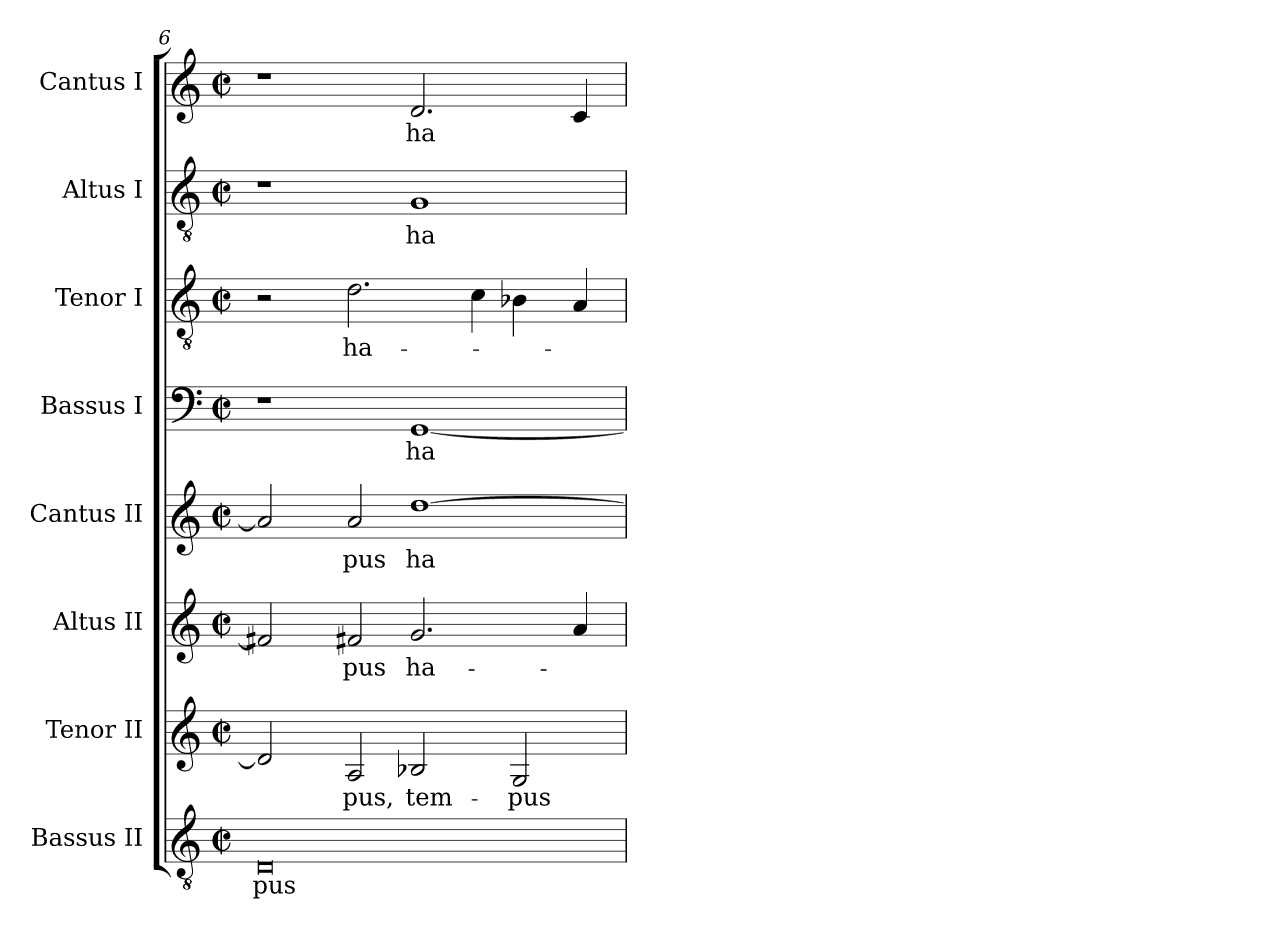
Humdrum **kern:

**kern	**text	**kern	**text	**kern	**text	**kern	**text	**kern	**text	**kern	**text	**kern	**text	**kern	**text
*part8	*part8	*part7	*part7	*part6	*part6	*part5	*part5	*part4	*part4	*part3	*part3	*part2	*part2	*part1	*part1
*staff8	*staff8	*staff7	*staff7	*staff6	*staff6	*staff5	*staff5	*staff4	*staff4	*staff3	*staff3	*staff2	*staff2	*staff1	*staff1
*I"Bassus II	*	*I"Tenor II	*	*I"Altus II	*	*I"Cantus II	*	*I"Bassus I	*	*I"Tenor I	*	*I"Altus I	*	*I"Cantus I	*
!!LO:LB:g=z
*clefGv2	*	*clefG2	*	*clefG2	*	*clefG2	*	*clefF4	*	*clefGv2	*	*clefGv2	*	*clefG2	*
*M2/2	*	*M2/2	*	*M2/2	*	*M2/2	*	*M2/2	*	*M2/2	*	*M2/2	*	*M2/2	*
*met(c|)	*	*met(c|)	*	*met(c|)	*	*met(c|)	*	*met(c|)	*	*met(c|)	*	*met(c|)	*	*met(c|)	*
=6	=6	=6	=6	=6	=6	=6	=6	=6	=6	=6	=6	=6	=6	=6	=6
!	!LO:LY:b:cj	!	!	!	!	!	!	!	!	!	!	!	!	!	!
*^	*	*	*	*^	*	*^	*	*	*	*	*	*	*	*	*
0D	8.ryy	pus	2d/]	.	2f#X/]	32ryy	.	2a/]	32ryy	.	1r	.	2r	.	1r	.	1r	.
.	.	.	.	.	.	1ryy	.	.	1ryy	.	.	.	.	.	.	.	.	.
.	1ryy	.	.	.	.	.	.	.	.	.	.	.	.	.	.	.	.	.
!	!	!	!	!LO:LY:b:cj	!	!	!LO:LY:b:cj	!	!	!LO:LY:b:cj	!	!	!	!LO:LY:b:cj	!	!	!	!
.	.	.	2A/	-pus,	2f#X/	.	-pus	2a/	.	-pus	.	.	2.d\	ha-	.	.	.	.
!	!	!	!	!LO:LY:b:cj	!	!	!LO:LY:b:cj	!	!	!LO:LY:b:cj	!	!LO:LY:b:cj	!	!	!	!LO:LY:b:cj	!	!LO:LY:b:cj
.	.	.	2B-X/	tem-	2.g/	.	ha-	[>1dd	.	ha	[<1GG	ha	.	.	1G	ha	2.d/	ha
.	.	.	.	.	.	2ryy	.	.	2ryy	.	.	.	.	.	.	.	.	.
.	2ryy	.	.	.	.	.	.	.	.	.	.	.	.	.	.	.	.	.
.	.	.	.	.	.	.	.	.	.	.	.	.	4c\	.	.	.	.	.
!	!	!	!	!LO:LY:b:cj	!	!	!	!	!	!	!	!	!	!	!	!	!	!
.	.	.	2G/	-pus	.	.	.	.	.	.	.	.	4B-X\	.	.	.	.	.
.	.	.	.	.	.	4...ryy	.	.	4...ryy	.	.	.	.	.	.	.	.	.
.	4ryy	.	.	.	.	.	.	.	.	.	.	.	.	.	.	.	.	.
.	.	.	.	.	4a/	.	.	.	.	.	.	.	4A/	.	.	.	4c/	.
.	16ryy	.	.	.	.	.	.	.	.	.	.	.	.	.	.	.	.	.
*	*	*	*	*	*v	*v	*	*	*	*	*	*	*	*	*	*	*	*
*v	*v	*	*	*	*	*	*v	*v	*	*	*	*	*	*	*	*	*
=	=	=	=	=	=	=	=	=	=	=	=	=	=	=	=
*-	*-	*-	*-	*-	*-	*-	*-	*-	*-	*-	*-	*-	*-	*-	*-
